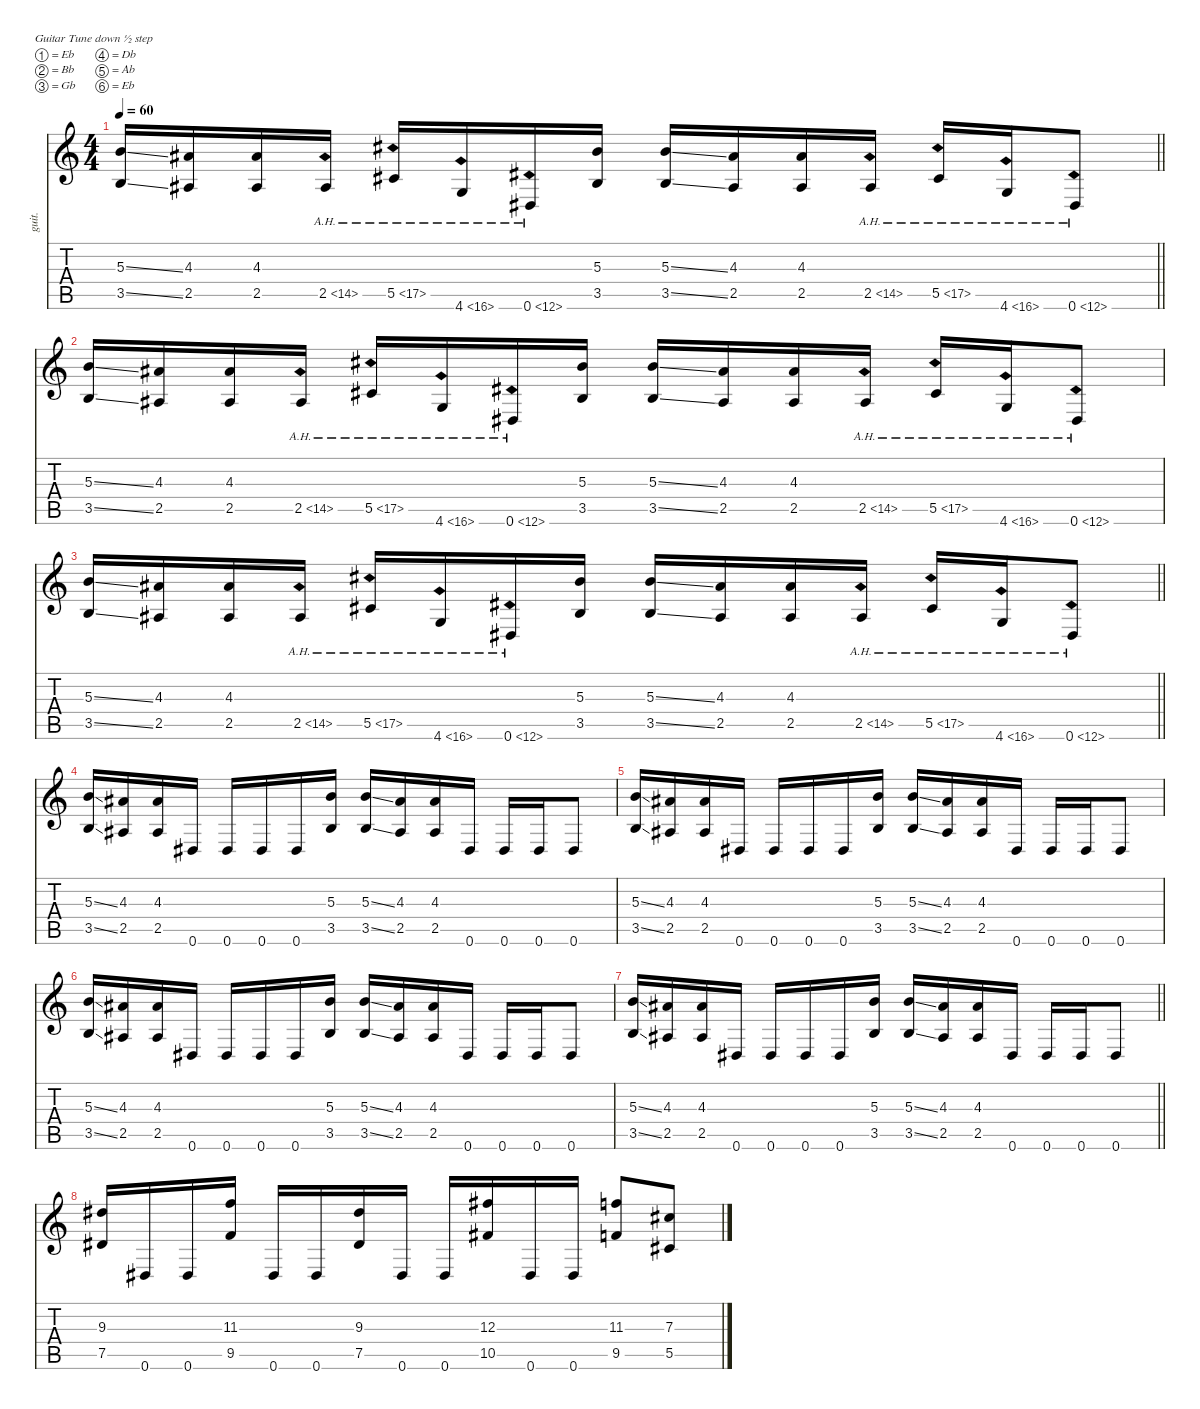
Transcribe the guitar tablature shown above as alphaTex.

\defaultSystemsLayout 4
\hideDynamics
\bracketExtendMode nobrackets
\otherSystemsTrackNameOrientation horizontal
\track ("Guitar 1" "guit.") {defaultSystemsLayout 4 instrument distortionguitar}
\staff {score tabs}
\tuning (Eb4 Bb3 Gb3 Db3 Ab2 Eb2)
\ts (4 4)
\tempo 60
\clef g2
\barLineRight lightlight
\ks c
(5.3{ss} 3.5{ss}).16{dy f instrument distortionguitar beam Up} (4.3{acc #} 2.5{acc #}).16{beam Up} (4.3{acc #} 2.5{acc #}).16{beam Up} 2.5{ah 12 acc #}.16{beam Up} 5.5{ah 12 acc #}.16{beam Up} 4.6{ah 12}.16{beam Up} 0.6{ah 12 acc #}.16{beam Up} (5.3 3.5).16{beam Up} (5.3{ss} 3.5{ss}).16{beam Up} (4.3{acc #} 2.5{acc #}).16{beam Up} (4.3{acc #} 2.5{acc #}).16{beam Up} 2.5{ah 12 acc #}.16{beam Up} 5.5{ah 12 acc #}.16{beam Up} 4.6{ah 12}.16{beam Up} 0.6{ah 12 acc #}.8{beam Up} |
(5.3{ss} 3.5{ss}).16{beam Up} (4.3{acc #} 2.5{acc #}).16{beam Up} (4.3{acc #} 2.5{acc #}).16{beam Up} 2.5{ah 12 acc #}.16{beam Up} 5.5{ah 12 acc #}.16{beam Up} 4.6{ah 12}.16{beam Up} 0.6{ah 12 acc #}.16{beam Up} (5.3 3.5).16{beam Up} (5.3{ss} 3.5{ss}).16{beam Up} (4.3{acc #} 2.5{acc #}).16{beam Up} (4.3{acc #} 2.5{acc #}).16{beam Up} 2.5{ah 12 acc #}.16{beam Up} 5.5{ah 12 acc #}.16{beam Up} 4.6{ah 12}.16{beam Up} 0.6{ah 12 acc #}.8{beam Up} |
\barLineRight lightlight
(5.3{ss} 3.5{ss}).16{beam Up} (4.3{acc #} 2.5{acc #}).16{beam Up} (4.3{acc #} 2.5{acc #}).16{beam Up} 2.5{ah 12 acc #}.16{beam Up} 5.5{ah 12 acc #}.16{beam Up} 4.6{ah 12}.16{beam Up} 0.6{ah 12 acc #}.16{beam Up} (5.3 3.5).16{beam Up} (5.3{ss} 3.5{ss}).16{beam Up} (4.3{acc #} 2.5{acc #}).16{beam Up} (4.3{acc #} 2.5{acc #}).16{beam Up} 2.5{ah 12 acc #}.16{beam Up} 5.5{ah 12 acc #}.16{beam Up} 4.6{ah 12}.16{beam Up} 0.6{ah 12 acc #}.8{beam Up} |
(5.3{ss} 3.5{ss}).16{beam Up} (4.3{acc #} 2.5{acc #}).16{beam Up} (4.3{acc #} 2.5{acc #}).16{beam Up} 0.6{acc #}.16{beam Up} 0.6{acc #}.16{beam Up} 0.6{acc #}.16{beam Up} 0.6{acc #}.16{beam Up} (5.3 3.5).16{beam Up} (5.3{ss} 3.5{ss}).16{beam Up} (4.3{acc #} 2.5{acc #}).16{beam Up} (4.3{acc #} 2.5{acc #}).16{beam Up} 0.6{acc #}.16{beam Up} 0.6{acc #}.16{beam Up} 0.6{acc #}.16{beam Up} 0.6{acc #}.8{beam Up} |
(5.3{ss} 3.5{ss}).16{beam Up} (4.3{acc #} 2.5{acc #}).16{beam Up} (4.3{acc #} 2.5{acc #}).16{beam Up} 0.6{acc #}.16{beam Up} 0.6{acc #}.16{beam Up} 0.6{acc #}.16{beam Up} 0.6{acc #}.16{beam Up} (5.3 3.5).16{beam Up} (5.3{ss} 3.5{ss}).16{beam Up} (4.3{acc #} 2.5{acc #}).16{beam Up} (4.3{acc #} 2.5{acc #}).16{beam Up} 0.6{acc #}.16{beam Up} 0.6{acc #}.16{beam Up} 0.6{acc #}.16{beam Up} 0.6{acc #}.8{beam Up} |
(5.3{ss} 3.5{ss}).16{beam Up} (4.3{acc #} 2.5{acc #}).16{beam Up} (4.3{acc #} 2.5{acc #}).16{beam Up} 0.6{acc #}.16{beam Up} 0.6{acc #}.16{beam Up} 0.6{acc #}.16{beam Up} 0.6{acc #}.16{beam Up} (5.3 3.5).16{beam Up} (5.3{ss} 3.5{ss}).16{beam Up} (4.3{acc #} 2.5{acc #}).16{beam Up} (4.3{acc #} 2.5{acc #}).16{beam Up} 0.6{acc #}.16{beam Up} 0.6{acc #}.16{beam Up} 0.6{acc #}.16{beam Up} 0.6{acc #}.8{beam Up} |
\barLineRight lightlight
(5.3{ss} 3.5{ss}).16{beam Up} (4.3{acc #} 2.5{acc #}).16{beam Up} (4.3{acc #} 2.5{acc #}).16{beam Up} 0.6{acc #}.16{beam Up} 0.6{acc #}.16{beam Up} 0.6{acc #}.16{beam Up} 0.6{acc #}.16{beam Up} (5.3 3.5).16{beam Up} (5.3{ss} 3.5{ss}).16{beam Up} (4.3{acc #} 2.5{acc #}).16{beam Up} (4.3{acc #} 2.5{acc #}).16{beam Up} 0.6{acc #}.16{beam Up} 0.6{acc #}.16{beam Up} 0.6{acc #}.16{beam Up} 0.6{acc #}.8{beam Up} |
(9.3{acc #} 7.5{acc #}).16{beam Up} 0.6{acc #}.16{beam Up} 0.6{acc #}.16{beam Up} (11.3 9.5).16{beam Up} 0.6{acc #}.16{beam Up} 0.6{acc #}.16{beam Up} (9.3{acc #} 7.5{acc #}).16{beam Up} 0.6{acc #}.16{beam Up} 0.6{acc #}.16{beam Up} (12.3{acc #} 10.5{acc #}).16{beam Up} 0.6{acc #}.16{beam Up} 0.6{acc #}.16{beam Up} (11.3 9.5).8{beam Up} (7.3{acc #} 5.5{acc #}).8{beam Up}
